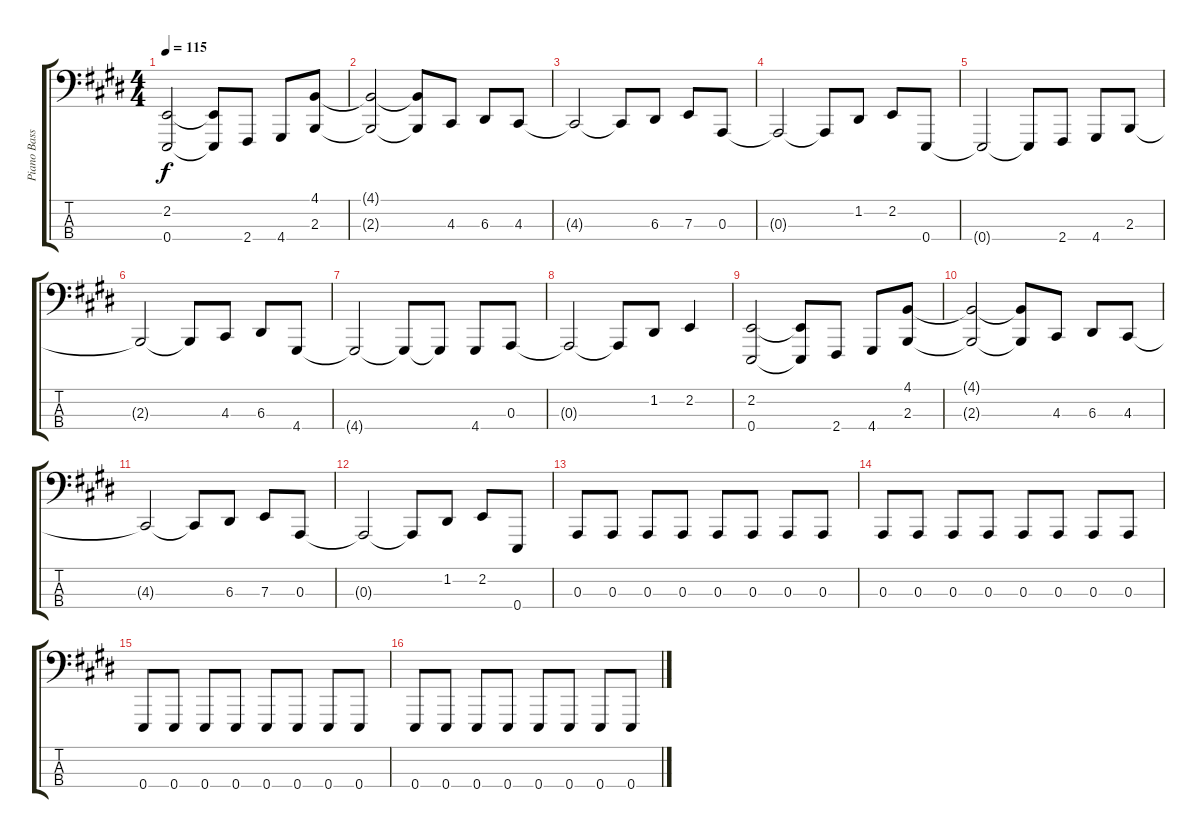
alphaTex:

\track ("Piano Bass" "Piano Bass") {instrument acousticgrandpiano}
\staff {score tabs}
\tuning (G2 D2 A1 E1) {hide}
\ts (4 4)
\tempo 115
\clef f4
\ks c#minor
(2.2 0.4).2{dy f} (2.2{t} 0.4{t}).8 2.4.8 4.4.8 (4.1 2.3).8 |
(4.1{t} 2.3{t}).2 (4.1{t} 2.3{t}).8 4.3.8 6.3.8 4.3.8 |
4.3{t}.2 4.3{t}.8 6.3.8 7.3.8 0.3.8 |
0.3{t}.2 0.3{t}.8 1.2.8 2.2.8 0.4.8 |
0.4{t}.2 0.4{t}.8 2.4.8 4.4.8 2.3.8 |
2.3{t}.2 2.3{t}.8 4.3.8 6.3.8 4.4.8 |
4.4{t}.2 4.4{t}.8 4.4{t}.8 4.4.8 0.3.8 |
0.3{t}.2 0.3{t}.8 1.2.8 2.2.4 |
(2.2 0.4).2 (2.2{t} 0.4{t}).8 2.4.8 4.4.8 (4.1 2.3).8 |
(4.1{t} 2.3{t}).2 (4.1{t} 2.3{t}).8 4.3.8 6.3.8 4.3.8 |
4.3{t}.2 4.3{t}.8 6.3.8 7.3.8 0.3.8 |
0.3{t}.2 0.3{t}.8 1.2.8 2.2.8 0.4.8 |
0.3.8 0.3.8 0.3.8 0.3.8 0.3.8 0.3.8 0.3.8 0.3.8 |
0.3.8 0.3.8 0.3.8 0.3.8 0.3.8 0.3.8 0.3.8 0.3.8 |
0.4.8 0.4.8 0.4.8 0.4.8 0.4.8 0.4.8 0.4.8 0.4.8 |
0.4.8 0.4.8 0.4.8 0.4.8 0.4.8 0.4.8 0.4.8 0.4.8
